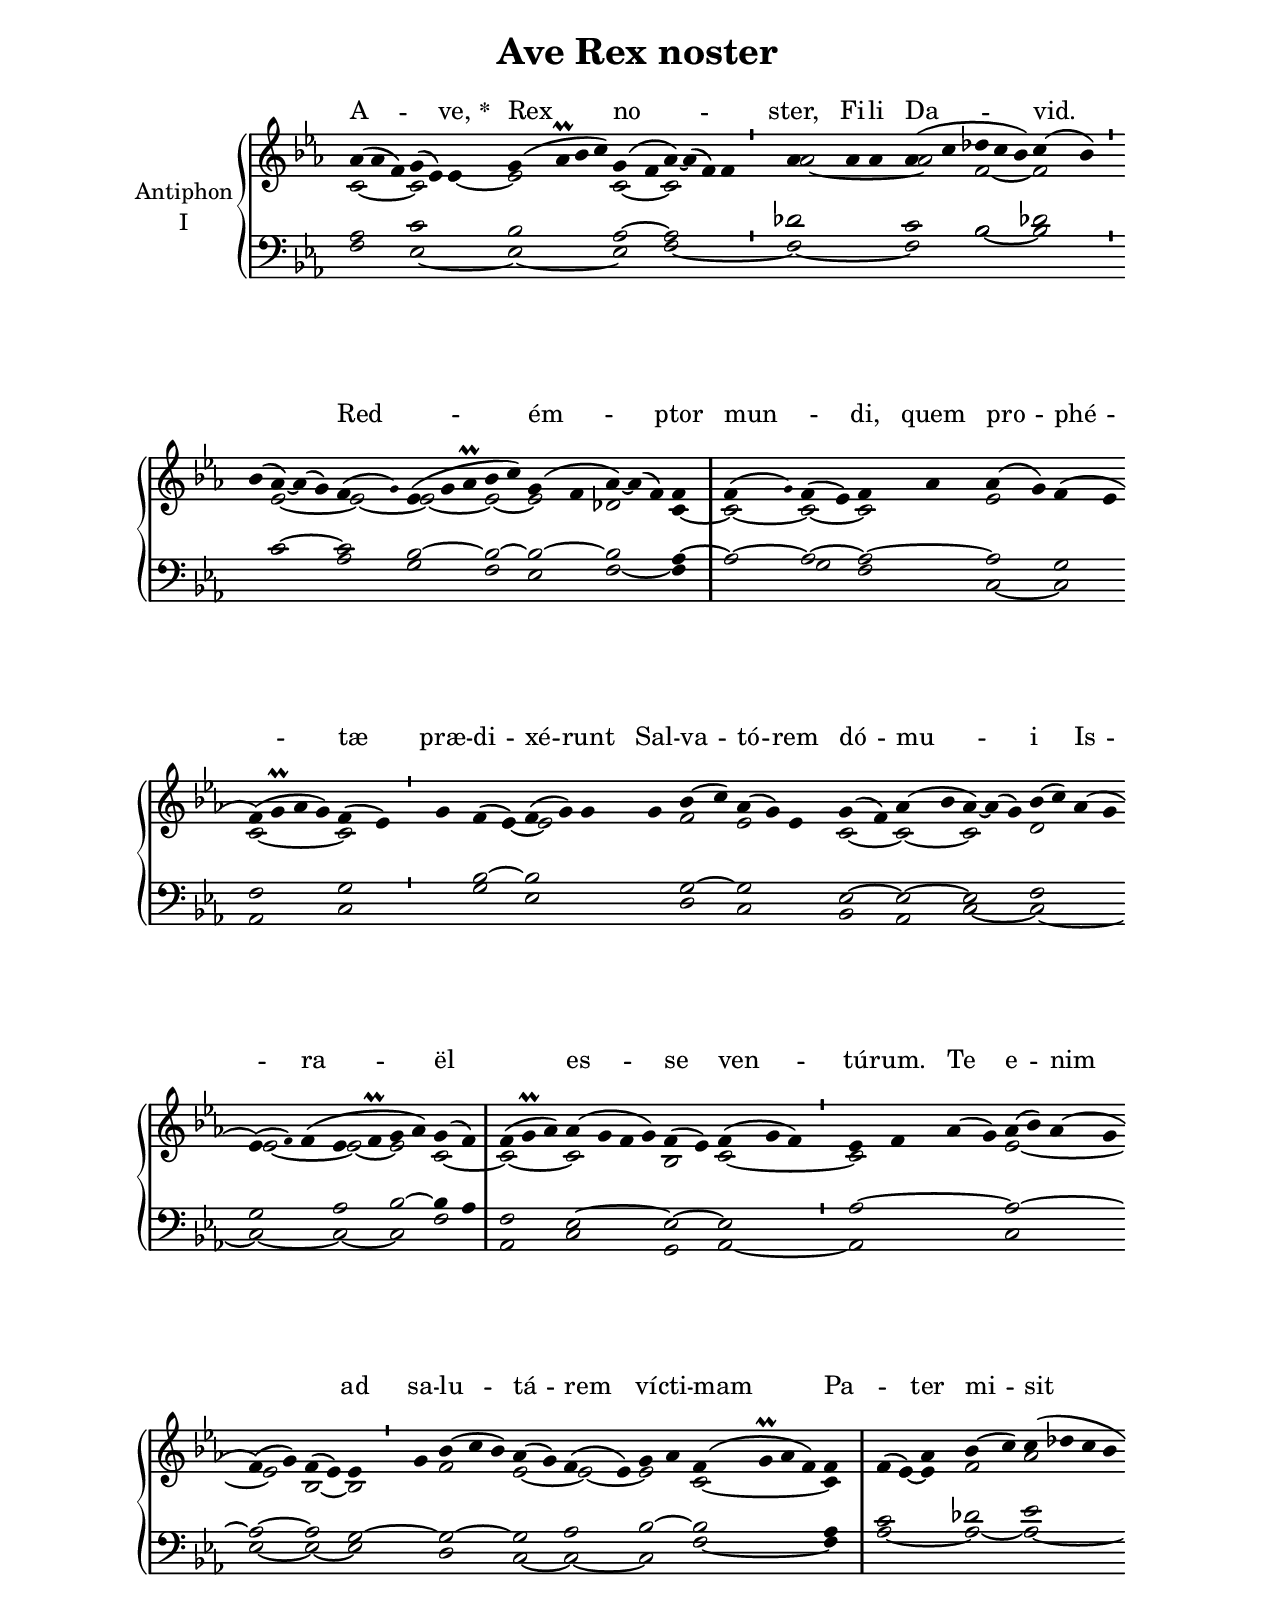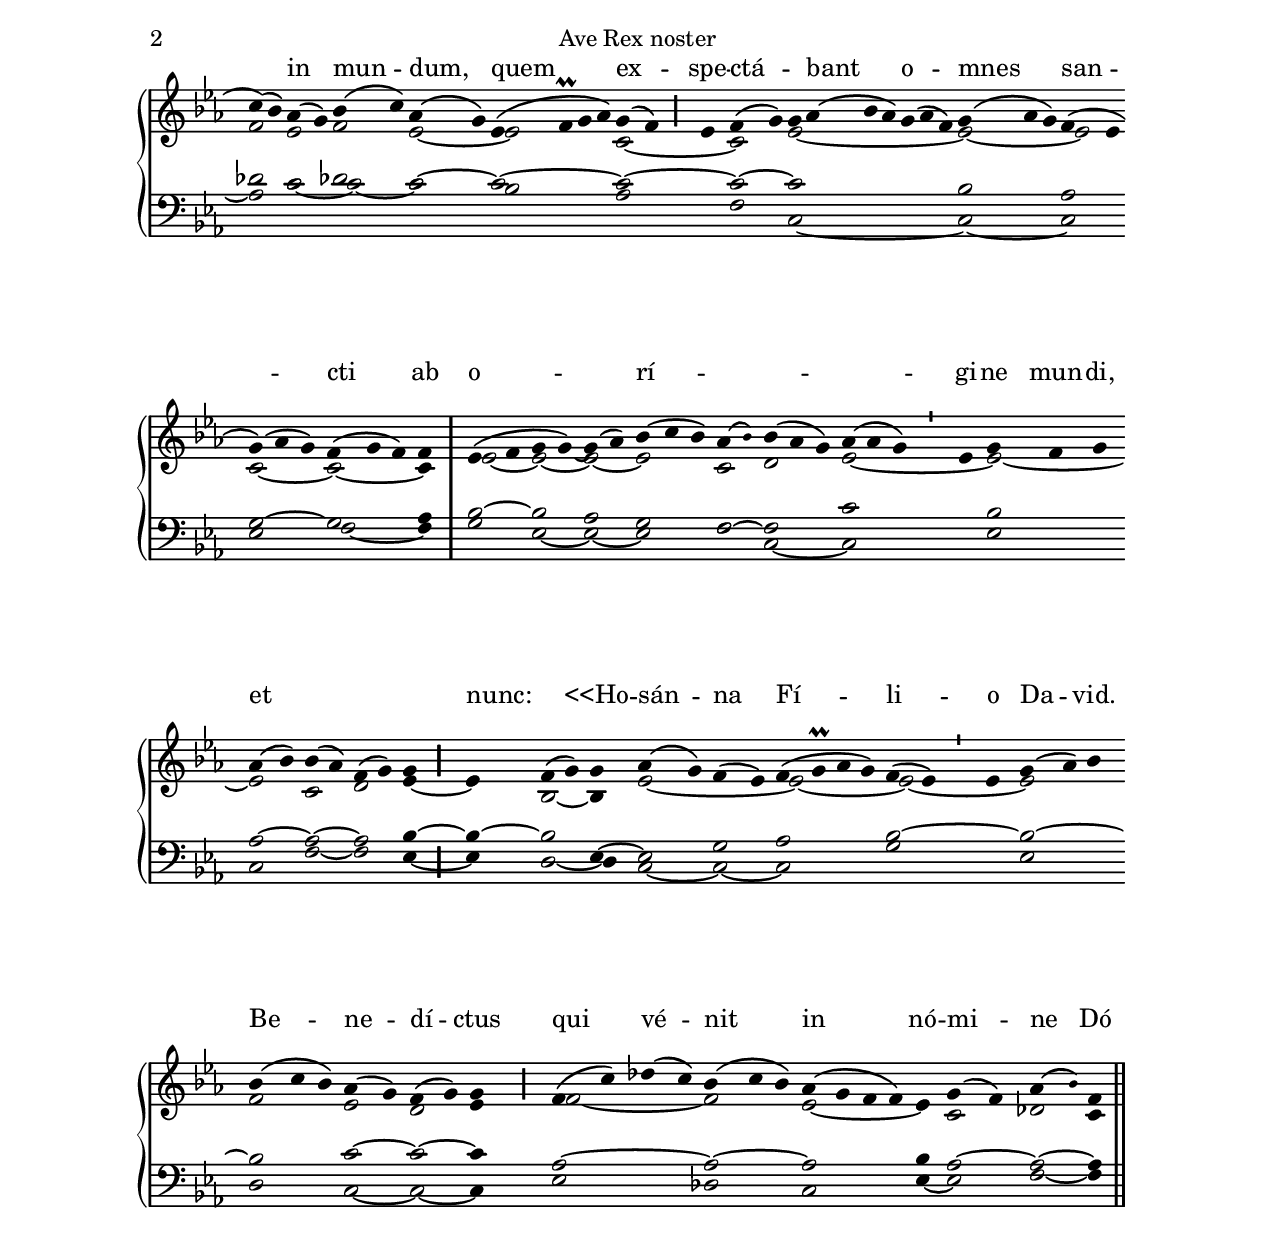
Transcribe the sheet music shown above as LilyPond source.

\version "2.18"
\include "gregorian.ly"
\include "noh2.ily"


%Page reference: page i.309
%(volume.page)

global = {
 \key f \dorian
 \cadenzaOn 
}

\header {
  title = \markup \center-column {"Ave Rex noster" \vspace #1 }
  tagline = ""
  composer = ""
}

\paper {
 #(include-special-characters)
  oddHeaderMarkup = \markup \fill-line {
    \line {}
    \center-column {
      \on-the-fly #first-page     " "
      \on-the-fly #not-first-page "Ave Rex noster"
    }
    \line { \on-the-fly #print-page-number-check-first \fromproperty #'page:page-number-string }
  }
  evenHeaderMarkup = \markup \fill-line {
    \line { \on-the-fly #print-page-number-check-first \fromproperty #'page:page-number-string }
    \center-column { "Ave Rex noster" }
    \line {}
  }
}

chantText = \lyricmode {
A -- _ ve, 
\set stanza = " * " Rex no -- _ ster, Fi -- li Da -- vid. _ Red -- _ ém -- ptor mun -- _ di, 
quem pro -- phé -- tæ præ -- di -- xé -- runt Sal -- va -- tó -- rem dó -- mu -- i Is -- ra -- ël _ es -- se ven -- tú -- rum. 
Te e -- nim _ ad sa -- lu -- tá -- rem ví -- cti -- mam Pa -- _ ter mi -- sit in mun -- dum, 
quem ex -- spe -- ctá -- _ bant o -- mnes san -- cti 
ab o -- rí -- _ _ _ gi -- ne mun -- di, 
et _ _ _ nunc: _ <<Ho -- sán -- na Fí -- li -- o Da -- vid. 
Be -- ne -- dí -- ctus qui vé -- nit in nó -- mi -- ne Dó -- mi -- ni. 
Ho -- _ sán -- na in ex -- cél -- sis>>. }

chantMusic = {
\tieDown   aes'4 ( aes'4 f'4) g'4 ( ees'4) ees'4  g'4 ( aes'\prall bes'4 c''4) g'4 ( f'4 aes'4) ~ aes'4 ( f'4) f'4 \divisioMinima
 aes'4 aes'4 aes'4  aes'4 ( c''4 des''4 c''4 bes'4) c''4 ( bes'4) \divisioMinima \forceBreak

 bes'4 ( aes'4) ~ aes'4 ( g'4) f'4 ( \once \tweak #'font-size #-4 g' ) ees'4 ( g'4 aes'\prall bes'4 c''4) g'4 ( f'4 aes'4) ~ aes'4 ( f'4) f'4 \divisioMaxima
 f'4 ( \once \tweak #'font-size #-4 g' ) f'4 ( ees'4) f'4 aes'4 aes'4 ( g'4) f'4 ( ees'4 \forceBreak
) f'4 ( g'\prall aes'4 g'4) f'4 ( ees'4) \divisioMinima
 g'4 f'4 ( ees'4) f'4 ( g'4) g'4 g'4 bes'4 ( c''4) aes'4 ( g'4) ees'4 g'4 ( f'4) aes'4 ( bes'4 aes'4) ~ aes'4 ( g'4) bes'4 ( c''4) aes'4 ( g'4 \forceBreak
) ees'4 ( \once \tweak #'font-size #-4 f' ) f'4 ( ees'4 f'\prall g'4 aes'4) g'4 ( f'4) \divisioMaxima
 f'4 ( g'\prall aes'4) aes'4 ( g'4 f'4 g'4) f'4 ( ees'4) f'4 ( g'4 f'4) \divisioMinima
 ees'4 f'4 aes'4 ( g'4) aes'4 ( bes'4) aes'4 ( g'4 \forceBreak
) f'4 ( g'4) f'4 ( ees'4) ees'4 \divisioMinima
 g'4 bes'4 ( c''4 bes'4) aes'4 ( g'4) f'4 ( ees'4) g'4 aes'4 f'4 ( g'\prall aes'4 f'4) f'4 \divisioMaxima
 f'4 ( ees'4) aes'4 bes'4 ( c''4)  c''4 ( des''4 c''4 bes'4 \forceBreak
) c''4 ( bes'4) aes'4 ( g'4) bes'4 ( c''4) aes'4 ( g'4) ees'4 ( f'\prall g'4 aes'4) g'4 ( f'4) \divisioMaior
 ees'4 f'4 ( g'4) g'4 aes'4 ( bes'4 aes'4) g'4 ( aes'4 f'4) g'4 ( aes'4 g'4) f'4 ( ees'4 \forceBreak
) g'4 ( aes'4 g'4) f'4 ( g'4 f'4) f'4 \divisioMaxima
 ees'4 ( f'4 g'4 g'4) ~ g'4 ( aes'4) bes'4 ( c''4 bes'4) aes'4 ( \once \tweak #'font-size #-4 bes' ) bes'4 ( aes'4 g'4) aes'4 ( aes'4 g'4) \divisioMinima
 ees'4 g'4 f'4 g'4 \forceBreak
 aes'4 ( bes'4) bes'4 ( aes'4) f'4 ( g'4) g'4 \divisioMaior
 ees'4 f'4 ( g'4) g'4 aes'4 ( g'4) f'4 ( ees'4) f'4 ( g'\prall aes'4 g'4) f'4 ( ees'4) \divisioMinima
 ees'4 g'4 ( aes'4) bes'4 \forceBreak
 bes'4 ( c''4 bes'4) aes'4 ( g'4) f'4 ( g'4) g'4 \divisioMaior
  f'4 ( c''4) des''4 ( c''4) bes'4 ( c''4 bes'4) aes'4 ( g'4 f'4 f'4) ees'4 g'4 ( f'4) aes'4 ( \once \tweak #'font-size #-4 bes' ) f'4 \finalis

}

altoMusic = {
c'2*3/2 ~ c'2 ees'4 ~ ees'2*4/2 c'2 ~ c'2*4/2 \divisioMinima
aes'2*3/2 ~ aes'2 f'2*3/2 ~ f'2 \divisioMinima
r4 ees'2*3/2 ~ ees'2 ~ ees'2*3/2 ~ ees'2 ~ ees'2 des'2*3/2 c'4 ~ \divisioMaxima
c'2 ~ c'2 ~ c'2 ees'2*4/2 c'2*4/2 ~ c'2 \divisioMinima
r2 ees'4 ~ ees'2*4/2 f'2 ees'2*3/2 c'2 ~ c'2 ~ c'2*3/2 d'2*4/2 ees'2*3/2 ~ ees'2 ~ ees'2 c'2 ~ \divisioMaxima
c'2*3/2 ~ c'2*4/2 bes2 c'2*3/2 ~ \divisioMinima
c'2*4/2 ees'2*4/2 ~ ees'2 bes2 ~ bes2 f'2*3/2 ees'2 ~ ees'2 ~ ees'2 c'2*4/2 ~ c'4 \divisioMaxima
f'4 ees'4 ~ ees'4 f'2 aes'2*4/2 f'2 ees'2 f'2 ees'2 ~ ees'2*4/2 c'2*3/2 ~ c'2 ees'2*7/2 ~ ees'2*3/2 ~ ees'2 c'2*3/2 ~ c'2*3/2 ~ c'4 \divisioMaxima
ees'2 ~ ees'2 ~ ees'2 ~ ees'2*3/2 c'2 d'2*3/2 ees'2*4/2 ~ ees'2*3/2 ~ ees'2 c'2 d'2 ees'4 ~ \divisioMaior
ees'4 bes2 ~ bes4 ees'2*4/2 ~ ees'2*4/2 ~ ees'2*3/2 ~ ees'2*3/2 f'2*3/2 ees'2 d'2 ees'4 f'2*4/2 ~ f'2*3/2 ees'2*4/2 ~ ees'4 c'2 des'2 c'4 \finalis
}

tenorMusic = {
aes2*3/2 c'2*3/2 bes2*4/2 aes2 ~ aes2*4/2 \divisioMinima
des'2*3/2 c'2 bes2*3/2 des'2 \divisioMinima
r4 c'2*3/2 ~ c'2 bes2*3/2 ~ bes2 ~ bes2 ~ bes2*3/2 aes4 ~ \divisioMaxima
aes2 ~ aes2 ~ aes2 ~ aes2 g2 f2*4/2 g2 \divisioMinima
r4 bes2 ~ bes2*4/2 g2 ~ g2*3/2 ees2 ~ ees2 ~ ees2*3/2 f2*4/2 g2*3/2 aes2 bes2 ~ bes4 aes4 \divisioMaxima
f2*3/2 ees2*4/2 ~ ees2 ~ ees2*3/2 \divisioMinima
aes2*4/2 ~ aes2*4/2 ~ aes2 ~ aes2 g2 ~ g2*3/2 ~ g2 aes2 bes2 ~ bes2*4/2 aes4 \divisioMaxima
c'2*3/2 des'2 ees'2*4/2 des'2 c'2 des'2 c'2 ~ c'2*4/2 ~ c'2*3/2 ~ c'2 ~ c'2*7/2 bes2*3/2 aes2 g2*3/2 ~ g2*3/2 aes4 \divisioMaxima
bes2 ~ bes2 aes2 g2*3/2 f2 ~ f2*3/2 c'2*4/2 bes2*3/2 aes2 ~ aes2 ~ aes2 bes4 ~ \divisioMaior
bes4 ~ bes2 ees4 ~ ees2 g2 aes2*4/2 bes2*3/2 ~ bes2*3/2 ~ bes2*3/2 c'2 ~ c'2 ~ c'4 aes2*4/2 ~ aes2*3/2 ~ aes2*4/2 bes4 aes2 ~ aes2 ~ aes4 \finalis
}

bassMusic = {
f2*3/2 ees2*3/2 ~ ees2*4/2 ~ ees2 f2*4/2 ~ \divisioMinima
f2*3/2 ~ f2 bes2*3/2 ~ bes2 \divisioMinima
r4 c'2*3/2 aes2 g2*3/2 f2 ees2 f2*3/2 ~ f4 \divisioMaxima
r2 g2 f2 c2 ~ c2 aes,2*4/2 c2 \divisioMinima
r4 g2 ees2*4/2 d2 c2*3/2 bes,2 aes,2 c2*3/2 ~ c2*4/2 ~ c2*3/2 ~ c2 ~ c2 f2 \divisioMaxima
aes,2*3/2 c2*4/2 g,2 aes,2*3/2 ~ \divisioMinima
aes,2*4/2 c2*4/2 ees2 ~ ees2 ~ ees2 d2*3/2 c2 ~ c2 ~ c2 f2*4/2 ~ f4 \divisioMaxima
aes2*3/2 ~ aes2 ~ aes2*4/2 ~ aes2 c'2 ~ c'2 ~ c'2 bes2*4/2 aes2*3/2 f2 c2*7/2 ~ c2*3/2 ~ c2 ees2*3/2 f2*3/2 ~ f4 \divisioMaxima
g2 ees2 ~ ees2 ~ ees2*3/2 f2 c2*3/2 ~ c2*4/2 ees2*3/2 c2 f2 ~ f2 ees4 ~ \divisioMaior
ees4 d2 ~ d4 c2 ~ c2 ~ c2*4/2 g2*3/2 ees2*3/2 d2*3/2 c2 ~ c2 ~ c4 ees2*4/2 des2*3/2 c2*4/2 ees4 ~ ees2 f2 ~ f4 \finalis
}

voiceLines = {
\voiceLineStyle


}

\score{
  <<
    \new GrandStaff <<
      \set GrandStaff.autoBeaming = ##f
      \set GrandStaff.instrumentName = \markup \center-column {
        "Antiphon"
        "I"
      }
      \new Staff = up <<
        \new Voice = "chant" {
          \voiceOne \global \chantMusic
        }
        \new Voice {
          \voiceTwo \global \altoMusic
        }
      >>

      \new Staff = down <<
        \clef bass
        \new Voice {
          \voiceOne \global \tenorMusic
        }
        \new Voice {
          \voiceTwo \global \bassMusic
        }
	\new Voice {
        \voiceThree \global \voiceLines
        }
      >>
    >>
    \new Lyrics \lyricsto chant {
      \chantText
    }
  >>
  \layout{
  }
  \midi{
    \tempo 4 = 125
  }
}
